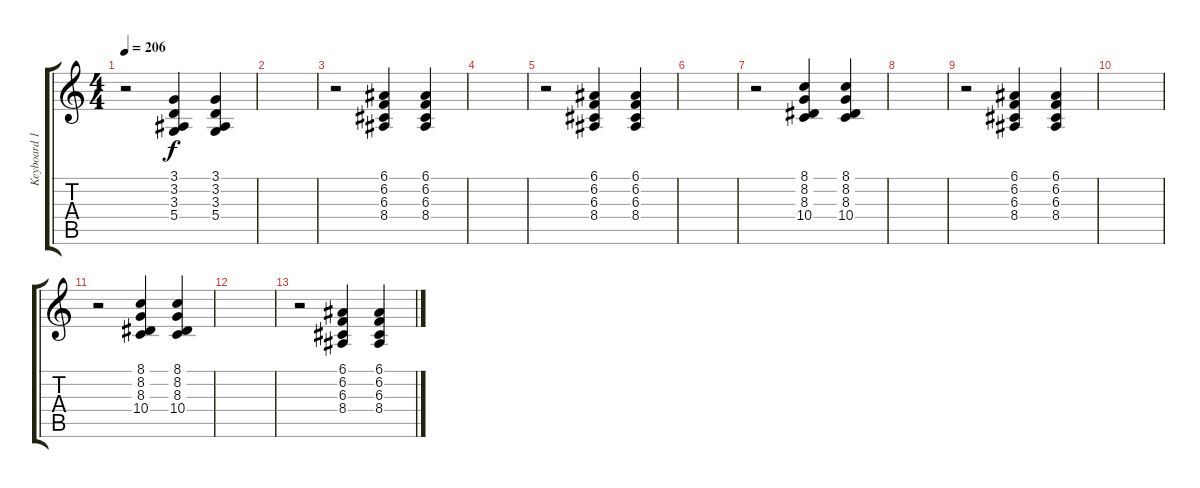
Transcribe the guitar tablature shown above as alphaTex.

\track ("Keyboard 1" "Keyboard 1") {instrument stringensemble1}
\staff {score tabs}
\tuning (E4 B3 G3 D3 A2 E2) {hide}
\ts (4 4)
\tempo 206
\clef g2
\ks c
r.2{dy f} (3.1 3.2 3.3 5.4).4 (3.1 3.2 3.3 5.4).4 |
|
r.2 (6.1 6.2 6.3 8.4).4 (6.1 6.2 6.3 8.4).4 |
|
r.2 (6.1 6.2 6.3 8.4).4 (6.1 6.2 6.3 8.4).4 |
|
r.2 (8.1 8.2 8.3 10.4).4 (8.1 8.2 8.3 10.4).4 |
|
r.2 (6.1 6.2 6.3 8.4).4 (6.1 6.2 6.3 8.4).4 |
|
r.2 (8.1 8.2 8.3 10.4).4 (8.1 8.2 8.3 10.4).4 |
|
r.2 (6.1 6.2 6.3 8.4).4 (6.1 6.2 6.3 8.4).4
